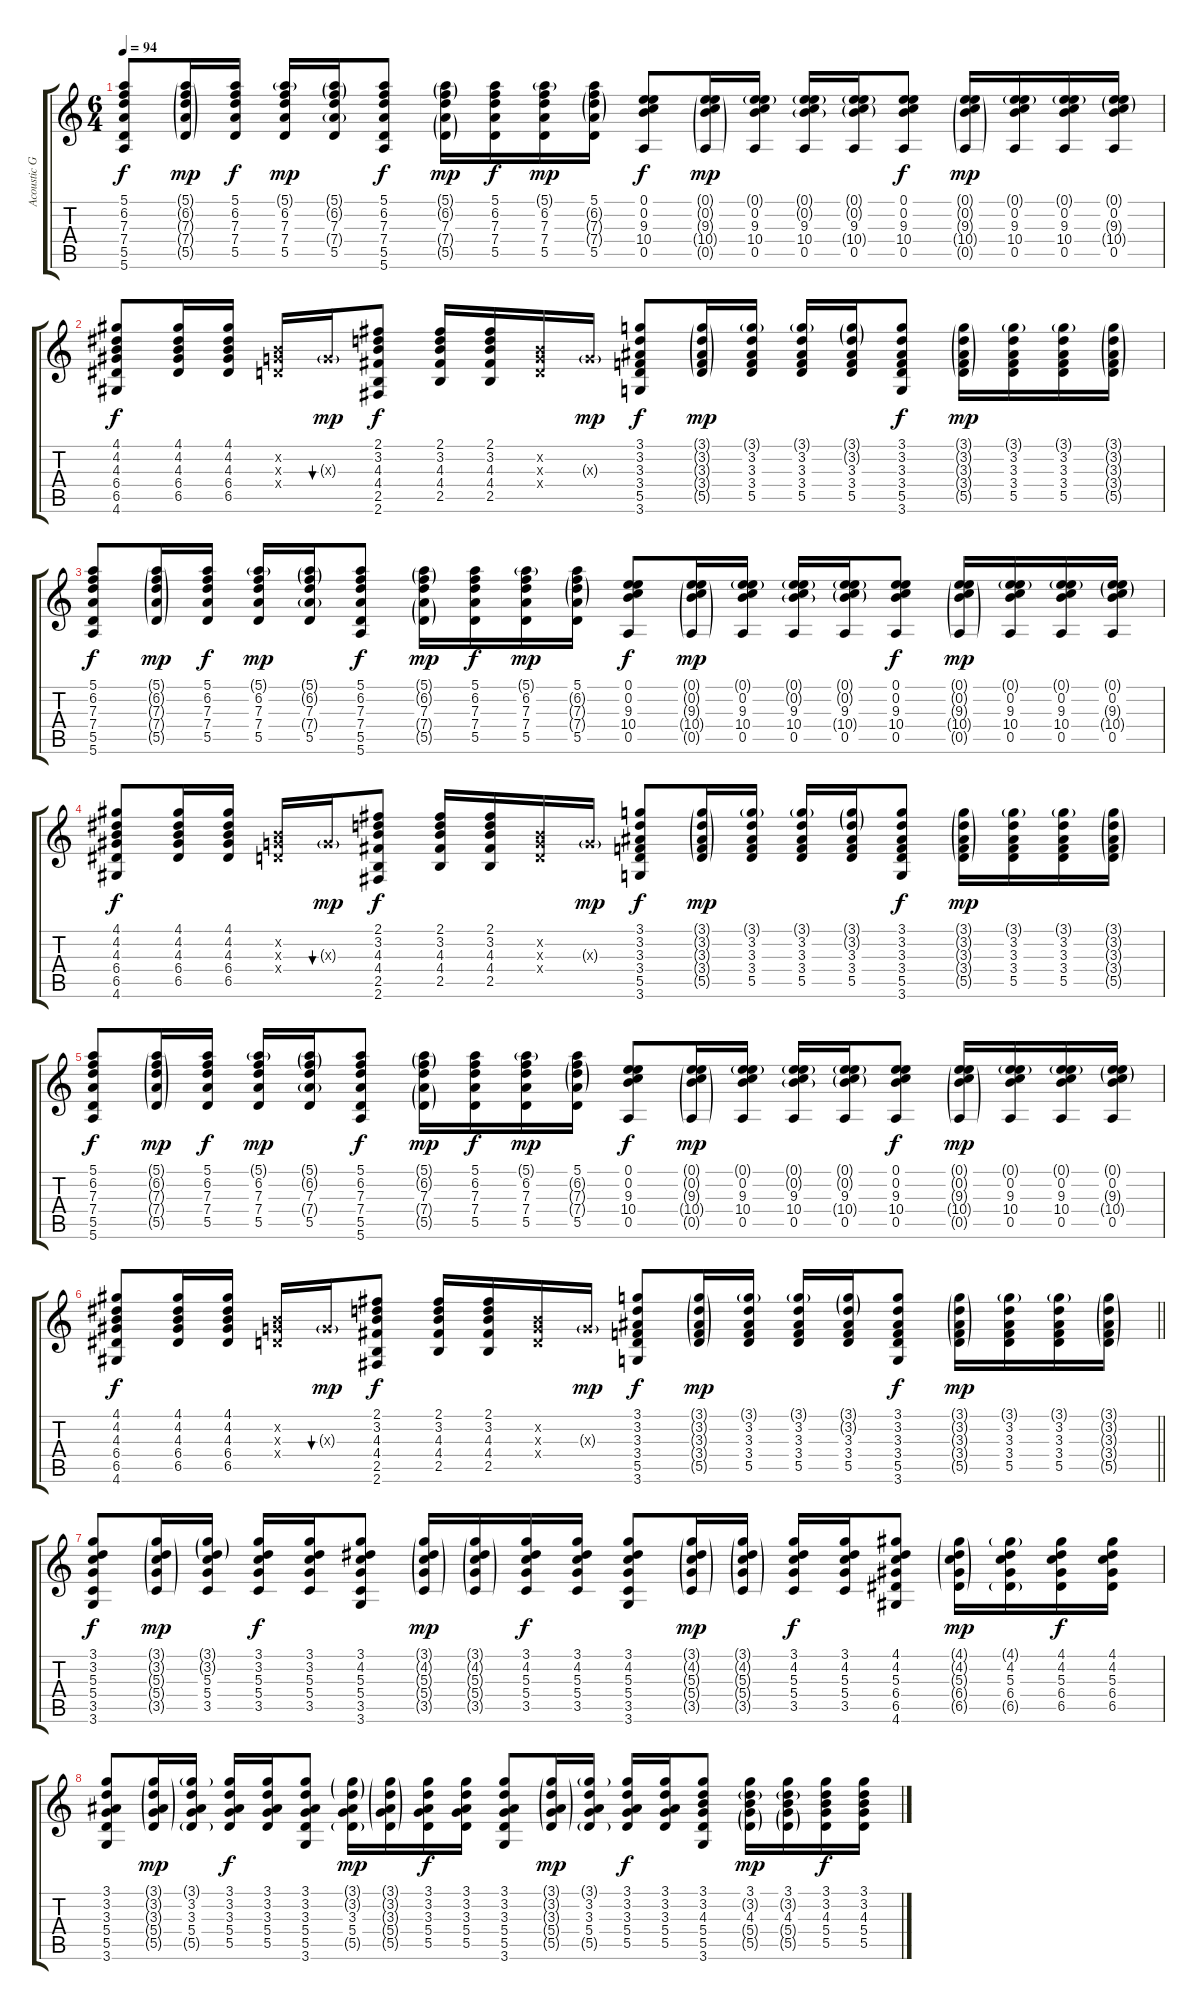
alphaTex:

\track ("Acoustic Guitar" "Acoustic G") {instrument acousticguitarsteel}
\staff {score tabs}
\tuning (E4 B3 G3 D3 A2 E2) {hide}
\ts (6 4)
\tempo 94
\clef g2
\ks c
(5.1 6.2 7.3 7.4 5.5 5.6).8{dy f} (5.1{g} 6.2{g} 7.3{g} 7.4{g} 5.5{g}).16{dy mp} (5.1 6.2 7.3 7.4 5.5).16{dy f} (5.1{g} 6.2 7.3 7.4 5.5).16{dy mp} (5.1{g} 6.2{g} 7.3 7.4{g} 5.5).16 (5.1 6.2 7.3 7.4 5.5 5.6).8{dy f} (5.1{g} 6.2{g} 7.3 7.4{g} 5.5{g}).16{dy mp} (5.1 6.2 7.3 7.4 5.5).16{dy f} (5.1{g} 6.2 7.3 7.4 5.5).16{dy mp} (5.1 6.2{g} 7.3{g} 7.4{g} 5.5).16 (0.1 0.2 9.3 10.4 0.5).8{dy f} (0.1{g} 0.2{g} 9.3{g} 10.4{g} 0.5{g}).16{dy mp} (0.1{g} 0.2 9.3 10.4 0.5).16 (0.1{g} 0.2{g} 9.3 10.4 0.5).16 (0.1{g} 0.2{g} 9.3 10.4{g} 0.5).16 (0.1 0.2 9.3 10.4 0.5).8{dy f} (0.1{g} 0.2{g} 9.3{g} 10.4{g} 0.5{g}).16{dy mp} (0.1{g} 0.2 9.3 10.4 0.5).16 (0.1{g} 0.2 9.3 10.4 0.5).16 (0.1{g} 0.2 9.3{g} 10.4{g} 0.5).16 |
(4.1 4.2 4.3 6.4 6.5 4.6).8{dy f} (4.1 4.2 4.3 6.4 6.5).16 (4.1 4.2 4.3 6.4 6.5).16 (0.2{x} 0.3{x} 0.4{x}).16 0.3{g x}.16{bu 60 dy mp} (2.1 3.2 4.3 4.4 2.5 2.6).8{dy f} (2.1 3.2 4.3 4.4 2.5).16 (2.1 3.2 4.3 4.4 2.5).16 (0.2{x} 0.3{x} 0.4{x}).16 0.3{g x}.16{dy mp} (3.1 3.2 3.3 3.4 5.5 3.6).8{dy f} (3.1{g} 3.2{g} 3.3{g} 3.4{g} 5.5{g}).16{dy mp} (3.1{g} 3.2 3.3 3.4 5.5).16 (3.1{g} 3.2 3.3 3.4 5.5).16 (3.1{g} 3.2{g} 3.3 3.4 5.5).16 (3.1 3.2 3.3 3.4 5.5 3.6).8{dy f} (3.1{g} 3.2{g} 3.3{g} 3.4{g} 5.5{g}).16{dy mp} (3.1{g} 3.2 3.3 3.4 5.5).16 (3.1{g} 3.2 3.3 3.4 5.5).16 (3.1{g} 3.2{g} 3.3{g} 3.4{g} 5.5{g}).16 |
(5.1 6.2 7.3 7.4 5.5 5.6).8{dy f} (5.1{g} 6.2{g} 7.3{g} 7.4{g} 5.5{g}).16{dy mp} (5.1 6.2 7.3 7.4 5.5).16{dy f} (5.1{g} 6.2 7.3 7.4 5.5).16{dy mp} (5.1{g} 6.2{g} 7.3 7.4{g} 5.5).16 (5.1 6.2 7.3 7.4 5.5 5.6).8{dy f} (5.1{g} 6.2{g} 7.3 7.4{g} 5.5{g}).16{dy mp} (5.1 6.2 7.3 7.4 5.5).16{dy f} (5.1{g} 6.2 7.3 7.4 5.5).16{dy mp} (5.1 6.2{g} 7.3{g} 7.4{g} 5.5).16 (0.1 0.2 9.3 10.4 0.5).8{dy f} (0.1{g} 0.2{g} 9.3{g} 10.4{g} 0.5{g}).16{dy mp} (0.1{g} 0.2 9.3 10.4 0.5).16 (0.1{g} 0.2{g} 9.3 10.4 0.5).16 (0.1{g} 0.2{g} 9.3 10.4{g} 0.5).16 (0.1 0.2 9.3 10.4 0.5).8{dy f} (0.1{g} 0.2{g} 9.3{g} 10.4{g} 0.5{g}).16{dy mp} (0.1{g} 0.2 9.3 10.4 0.5).16 (0.1{g} 0.2 9.3 10.4 0.5).16 (0.1{g} 0.2 9.3{g} 10.4{g} 0.5).16 |
(4.1 4.2 4.3 6.4 6.5 4.6).8{dy f} (4.1 4.2 4.3 6.4 6.5).16 (4.1 4.2 4.3 6.4 6.5).16 (0.2{x} 0.3{x} 0.4{x}).16 0.3{g x}.16{bu 60 dy mp} (2.1 3.2 4.3 4.4 2.5 2.6).8{dy f} (2.1 3.2 4.3 4.4 2.5).16 (2.1 3.2 4.3 4.4 2.5).16 (0.2{x} 0.3{x} 0.4{x}).16 0.3{g x}.16{dy mp} (3.1 3.2 3.3 3.4 5.5 3.6).8{dy f} (3.1{g} 3.2{g} 3.3{g} 3.4{g} 5.5{g}).16{dy mp} (3.1{g} 3.2 3.3 3.4 5.5).16 (3.1{g} 3.2 3.3 3.4 5.5).16 (3.1{g} 3.2{g} 3.3 3.4 5.5).16 (3.1 3.2 3.3 3.4 5.5 3.6).8{dy f} (3.1{g} 3.2{g} 3.3{g} 3.4{g} 5.5{g}).16{dy mp} (3.1{g} 3.2 3.3 3.4 5.5).16 (3.1{g} 3.2 3.3 3.4 5.5).16 (3.1{g} 3.2{g} 3.3{g} 3.4{g} 5.5{g}).16 |
(5.1 6.2 7.3 7.4 5.5 5.6).8{dy f} (5.1{g} 6.2{g} 7.3{g} 7.4{g} 5.5{g}).16{dy mp} (5.1 6.2 7.3 7.4 5.5).16{dy f} (5.1{g} 6.2 7.3 7.4 5.5).16{dy mp} (5.1{g} 6.2{g} 7.3 7.4{g} 5.5).16 (5.1 6.2 7.3 7.4 5.5 5.6).8{dy f} (5.1{g} 6.2{g} 7.3 7.4{g} 5.5{g}).16{dy mp} (5.1 6.2 7.3 7.4 5.5).16{dy f} (5.1{g} 6.2 7.3 7.4 5.5).16{dy mp} (5.1 6.2{g} 7.3{g} 7.4{g} 5.5).16 (0.1 0.2 9.3 10.4 0.5).8{dy f} (0.1{g} 0.2{g} 9.3{g} 10.4{g} 0.5{g}).16{dy mp} (0.1{g} 0.2 9.3 10.4 0.5).16 (0.1{g} 0.2{g} 9.3 10.4 0.5).16 (0.1{g} 0.2{g} 9.3 10.4{g} 0.5).16 (0.1 0.2 9.3 10.4 0.5).8{dy f} (0.1{g} 0.2{g} 9.3{g} 10.4{g} 0.5{g}).16{dy mp} (0.1{g} 0.2 9.3 10.4 0.5).16 (0.1{g} 0.2 9.3 10.4 0.5).16 (0.1{g} 0.2 9.3{g} 10.4{g} 0.5).16 |
\barLineRight lightlight
(4.1 4.2 4.3 6.4 6.5 4.6).8{dy f} (4.1 4.2 4.3 6.4 6.5).16 (4.1 4.2 4.3 6.4 6.5).16 (0.2{x} 0.3{x} 0.4{x}).16 0.3{g x}.16{bu 60 dy mp} (2.1 3.2 4.3 4.4 2.5 2.6).8{dy f} (2.1 3.2 4.3 4.4 2.5).16 (2.1 3.2 4.3 4.4 2.5).16 (0.2{x} 0.3{x} 0.4{x}).16 0.3{g x}.16{dy mp} (3.1 3.2 3.3 3.4 5.5 3.6).8{dy f} (3.1{g} 3.2{g} 3.3{g} 3.4{g} 5.5{g}).16{dy mp} (3.1{g} 3.2 3.3 3.4 5.5).16 (3.1{g} 3.2 3.3 3.4 5.5).16 (3.1{g} 3.2{g} 3.3 3.4 5.5).16 (3.1 3.2 3.3 3.4 5.5 3.6).8{dy f} (3.1{g} 3.2{g} 3.3{g} 3.4{g} 5.5{g}).16{dy mp} (3.1{g} 3.2 3.3 3.4 5.5).16 (3.1{g} 3.2 3.3 3.4 5.5).16 (3.1{g} 3.2{g} 3.3{g} 3.4{g} 5.5{g}).16 |
(3.1 3.2 5.3 5.4 3.5 3.6).8{dy f} (3.1{g} 3.2{g} 5.3{g} 5.4{g} 3.5{g}).16{dy mp} (3.1{g} 3.2{g} 5.3 5.4 3.5).16 (3.1 3.2 5.3 5.4 3.5).16{dy f} (3.1 3.2 5.3 5.4 3.5).16 (3.1 4.2 5.3 5.4 3.5 3.6).8 (3.1{g} 4.2{g} 5.3{g} 5.4{g} 3.5{g}).16{dy mp} (3.1{g} 4.2{g} 5.3{g} 5.4{g} 3.5{g}).16 (3.1 4.2 5.3 5.4 3.5).16{dy f} (3.1 4.2 5.3 5.4 3.5).16 (3.1 4.2 5.3 5.4 3.5 3.6).8 (3.1{g} 4.2{g} 5.3{g} 5.4{g} 3.5{g}).16{dy mp} (3.1{g} 4.2{g} 5.3{g} 5.4{g} 3.5{g}).16 (3.1 4.2 5.3 5.4 3.5).16{dy f} (3.1 4.2 5.3 5.4 3.5).16 (4.1 4.2 5.3 6.4 6.5 4.6).8 (4.1{g} 4.2{g} 5.3{g} 6.4{g} 6.5{g}).16{dy mp} (4.1{g} 4.2 5.3 6.4 6.5{g}).16 (4.1 4.2 5.3 6.4 6.5).16{dy f} (4.1 4.2 5.3 6.4 6.5).16 |
(3.1 3.2 3.3 5.4 5.5 3.6).8 (3.1{g} 3.2{g} 3.3{g} 5.4{g} 5.5{g}).16{dy mp} (3.1{g} 3.2 3.3 5.4 5.5{g}).16 (3.1 3.2 3.3 5.4 5.5).16{dy f} (3.1 3.2 3.3 5.4 5.5).16 (3.1 3.2 3.3 5.4 5.5 3.6).8 (3.1{g} 3.2{g} 3.3 5.4 5.5{g}).16{dy mp} (3.1{g} 3.2{g} 3.3{g} 5.4{g} 5.5{g}).16 (3.1 3.2 3.3 5.4 5.5).16{dy f} (3.1 3.2 3.3 5.4 5.5).16 (3.1 3.2 3.3 5.4 5.5 3.6).8 (3.1{g} 3.2{g} 3.3{g} 5.4{g} 5.5{g}).16{dy mp} (3.1{g} 3.2 3.3 5.4 5.5{g}).16 (3.1 3.2 3.3 5.4 5.5).16{dy f} (3.1 3.2 3.3 5.4 5.5).16 (3.1 3.2 4.3 5.4 5.5 3.6).8 (3.1 3.2{g} 4.3 5.4{g} 5.5{g}).16{dy mp} (3.1 3.2{g} 4.3 5.4{g} 5.5{g}).16 (3.1 3.2 4.3 5.4 5.5).16{dy f} (3.1 3.2 4.3 5.4 5.5).16
